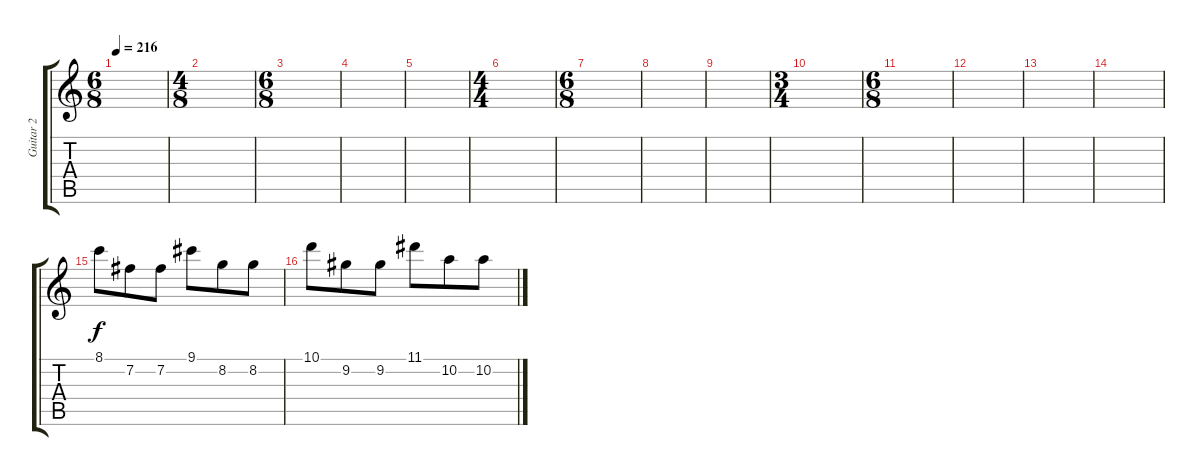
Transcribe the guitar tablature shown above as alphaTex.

\track ("Guitar 2" "Guitar 2") {instrument overdrivenguitar}
\staff {score tabs}
\tuning (E4 B3 G3 D3 A2 E2) {hide}
\ts (6 8)
\tempo 216
\clef g2
\ks c
|
\ts (4 8)
|
\ts (6 8)
|
|
|
\ts (4 4)
|
\ts (6 8)
|
|
|
\ts (3 4)
|
\ts (6 8)
|
|
|
|
8.1.8 7.2.8 7.2.8 9.1.8 8.2.8 8.2.8 |
10.1.8 9.2.8 9.2.8 11.1.8 10.2.8 10.2.8
